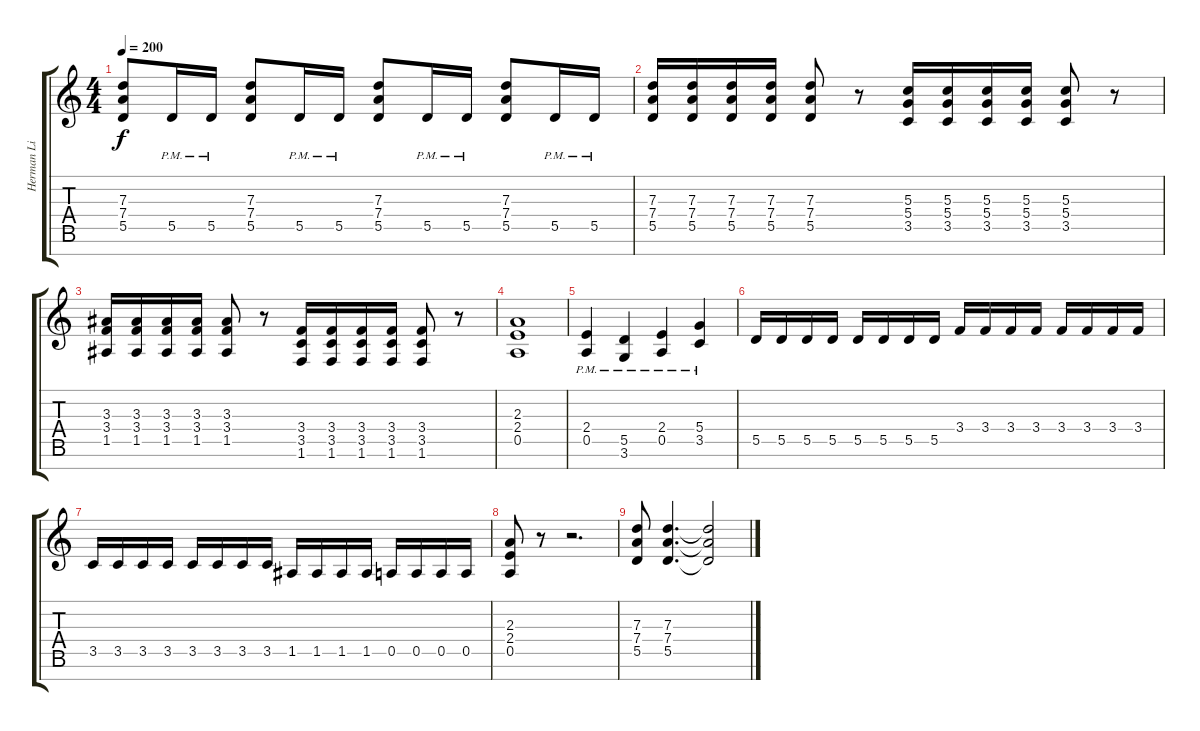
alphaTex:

\track ("Herman Li | Rhythm" "Herman Li ") {instrument distortionguitar}
\staff {score tabs}
\tuning (E4 B3 G3 D3 A2 E2 B1) {hide}
\ts (4 4)
\tempo 200
\clef g2
\ks c
(7.3 7.4 5.5).8{dy f} 5.5{pm}.16 5.5{pm}.16 (7.3 7.4 5.5).8 5.5{pm}.16 5.5{pm}.16 (7.3 7.4 5.5).8 5.5{pm}.16 5.5{pm}.16 (7.3 7.4 5.5).8 5.5{pm}.16 5.5{pm}.16 |
(7.3 7.4 5.5).16 (7.3 7.4 5.5).16 (7.3 7.4 5.5).16 (7.3 7.4 5.5).16 (7.3 7.4 5.5).8 r.8 (5.3 5.4 3.5).16 (5.3 5.4 3.5).16 (5.3 5.4 3.5).16 (5.3 5.4 3.5).16 (5.3 5.4 3.5).8 r.8 |
(3.3 3.4 1.5).16 (3.3 3.4 1.5).16 (3.3 3.4 1.5).16 (3.3 3.4 1.5).16 (3.3 3.4 1.5).8 r.8 (3.4 3.5 1.6).16 (3.4 3.5 1.6).16 (3.4 3.5 1.6).16 (3.4 3.5 1.6).16 (3.4 3.5 1.6).8 r.8 |
(2.3 2.4 0.5).1 |
(2.4{pm} 0.5{pm}).4 (5.5{pm} 3.6{pm}).4 (2.4{pm} 0.5{pm}).4 (5.4{pm} 3.5{pm}).4 |
5.5.16 5.5.16 5.5.16 5.5.16 5.5.16 5.5.16 5.5.16 5.5.16 3.4.16 3.4.16 3.4.16 3.4.16 3.4.16 3.4.16 3.4.16 3.4.16 |
3.5.16 3.5.16 3.5.16 3.5.16 3.5.16 3.5.16 3.5.16 3.5.16 1.5.16 1.5.16 1.5.16 1.5.16 0.5.16 0.5.16 0.5.16 0.5.16 |
(2.3 2.4 0.5).8 r.8 r.2{d} |
(7.3 7.4 5.5).8 (7.3 7.4 5.5).4{d} (7.3{t} 7.4{t} 5.5{t}).2
